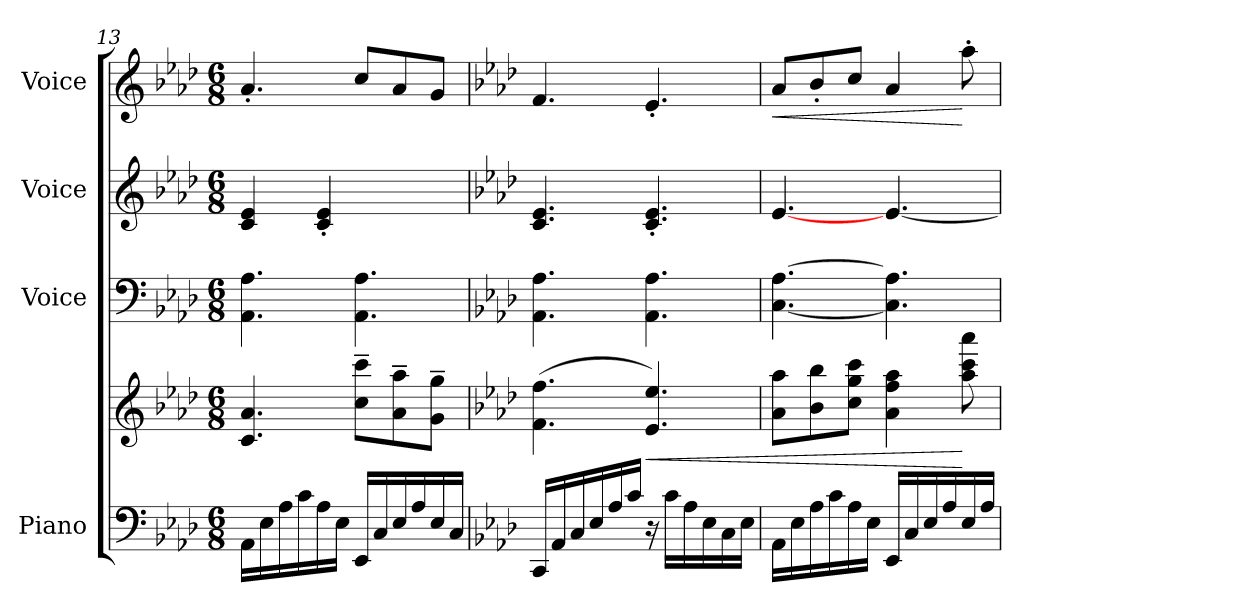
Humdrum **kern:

**kern	**kern	**dynam	**kern	**kern	**kern	**dynam
*part4	*part4	*part4	*part3	*part2	*part1	*part1
*staff5	*staff4	*staff4/5	*staff3	*staff2	*staff1	*staff1
*I"Piano	*	*	*I"Voice	*I"Voice	*I"Voice	*
*I'Piano	*	*	*I'Voice	*I'Voice	*I'Voice	*
*clefF4	*clefG2	*	*clefF4	*clefG2	*clefG2	*
*k[b-e-a-d-]	*k[b-e-a-d-]	*	*k[b-e-a-d-]	*k[b-e-a-d-]	*k[b-e-a-d-]	*
*M6/8	*M6/8	*	*M6/8	*M6/8	*M6/8	*
=13	=13	=13	=13	=13	=13	=13
16AA-\LL	4.c/ 4.a-/	.	4.AA-\ 4.A-\	4c/ 4e-/	4.a-'</	.
16E-\	.	.	.	.	.	.
16A-\	.	.	.	.	.	.
16c\	.	.	.	.	.	.
16A-\	.	.	.	4c/'< 4e-/'<	.	.
16E-\JJ	.	.	.	.	.	.
16EE-/LL	8cc\~> 8ccc\~>L	.	4.AA-\ 4.A-\	.	8cc/L	.
16C/	.	.	.	.	.	.
16E-/	8a-\~> 8aa-\~>	.	.	4ryy	8a-/	.
16A-/	.	.	.	.	.	.
16E-/	8g\~> 8gg\~>J	.	.	.	8g/J	.
16C/JJ	.	.	.	.	.	.
!!LO:PB:g=z
=14	=14	=14	=14	=14	=14	=14
*k[b-e-a-d-]	*k[b-e-a-d-]	*	*k[b-e-a-d-]	*k[b-e-a-d-]	*k[b-e-a-d-]	*
16CC/LL	(>4.f\ 4.ff\	.	4.AA-\ 4.A-\	4.c/ 4.e-/	4.f/	.
16AA-/	.	.	.	.	.	.
16C/	.	.	.	.	.	.
16E-/	.	.	.	.	.	.
16A-/	.	.	.	.	.	.
16c/JJ	.	.	.	.	.	.
!	!	!LO:HP:b	!	!	!	!
16r	4.e-/ 4.ee-/)	<	4.AA-\ 4.A-\	4.c/'< 4.e-/'<	4.e-'</	.
16c\LL	.	.	.	.	.	.
16A-\	.	.	.	.	.	.
16E-\	.	.	.	.	.	.
16C\	.	.	.	.	.	.
16E-\JJ	.	.	.	.	.	.
=15	=15	=15	=15	=15	=15	=15
!	!	!	!	!	!	!LO:HP:b
16AA-\LL	8a-\ 8aa-\L	.	[<4.C\ [>4.A-\	[<4.e-/	8a-/L	<
16E-\	.	.	.	.	.	.
16A-\	8b-\ 8bb-\	.	.	.	8b-'</	.
16c\	.	.	.	.	.	.
16A-\	8cc\ 8gg\ 8ccc\J	.	.	.	8cc/J	.
16E-\JJ	.	.	.	.	.	.
16EE-/LL	4a-\ 4ff\ 4aa-\	.	4.C\] 4.A-\]	[4.e-/	4a-/	.
16C/	.	.	.	.	.	.
16E-/	.	.	.	.	.	.
16A-/	.	.	.	.	.	.
16E-/	8aa-\ 8ccc\ 8aaa-\	[	.	.	8aa-'<\	[
16A-/JJ	.	.	.	.	.	.
=	=	=	=	=	=	=
*-	*-	*-	*-	*-	*-	*-
